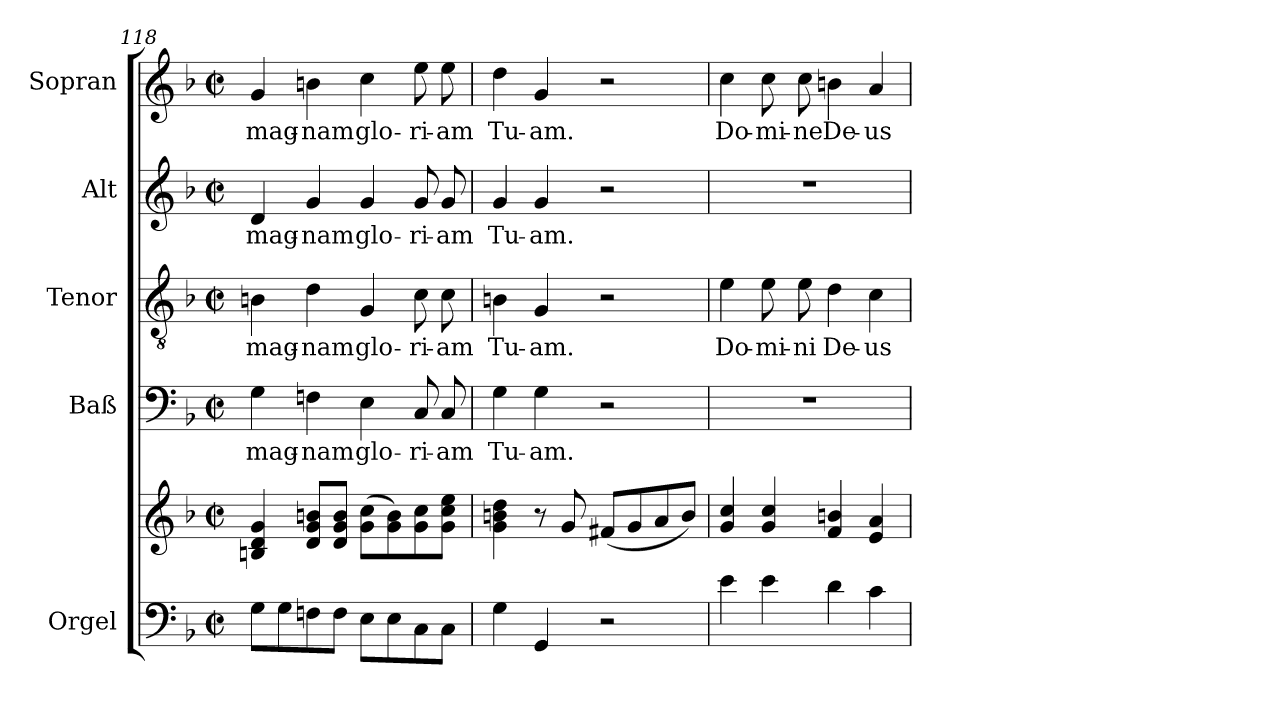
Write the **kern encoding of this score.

**kern	**kern	**kern	**text	**kern	**text	**kern	**text	**kern	**text
*part5	*part5	*part4	*part4	*part3	*part3	*part2	*part2	*part1	*part1
*staff6	*staff5	*staff4	*staff4	*staff3	*staff3	*staff2	*staff2	*staff1	*staff1
*I"Orgel	*	*I"Baß	*	*I"Tenor	*	*I"Alt	*	*I"Sopran	*
*I'Org.	*	*	*	*	*	*	*	*	*
!!LO:PB:g=z
*clefF4	*clefG2	*clefF4	*	*clefGv2	*	*clefG2	*	*clefG2	*
*k[b-]	*k[b-]	*k[b-]	*	*k[b-]	*	*k[b-]	*	*k[b-]	*
*F:	*F:	*F:	*	*F:	*	*F:	*	*F:	*
*M2/2	*M2/2	*M2/2	*	*M2/2	*	*M2/2	*	*M2/2	*
*met(c|)	*met(c|)	*met(c|)	*	*met(c|)	*	*met(c|)	*	*met(c|)	*
=118	=118	=118	=118	=118	=118	=118	=118	=118	=118
!	!	!	!LO:LY:b	!	!LO:LY:b	!	!LO:LY:b	!	!LO:LY:b
8G\L	4Bn/ 4d/ 4g/	4G\	mag-	4Bn\	mag-	4d/	mag-	4g/	mag-
8G\	.	.	.	.	.	.	.	.	.
!	!	!	!LO:LY:b	!	!LO:LY:b	!	!LO:LY:b	!	!LO:LY:b
8Fn\	8d/ 8g/ 8bn/L	4Fn\	-nam	4d\	-nam	4g/	-nam	4bn\	-nam
8F\J	8d/ 8g/ 8b/J	.	.	.	.	.	.	.	.
!	!	!	!LO:LY:b	!	!LO:LY:b	!	!LO:LY:b	!	!LO:LY:b
8E\L	(>8g\ 8cc\L	4E\	glo-	4G/	glo-	4g/	glo-	4cc\	glo-
8E\	8g\ 8b\)	.	.	.	.	.	.	.	.
!	!	!	!LO:LY:b	!	!LO:LY:b	!	!LO:LY:b	!	!LO:LY:b
8C\	8g\ 8cc\	8C/	-ri-	8c\	-ri-	8g/	-ri-	8ee\	-ri-
!	!	!	!LO:LY:b	!	!LO:LY:b	!	!LO:LY:b	!	!LO:LY:b
8C\J	8g\ 8cc\ 8ee\J	8C/	-am	8c\	-am	8g/	-am	8ee\	-am
=119	=119	=119	=119	=119	=119	=119	=119	=119	=119
!	!	!	!LO:LY:b	!	!LO:LY:b	!	!LO:LY:b	!	!LO:LY:b
4G\	4g\ 4bn\ 4dd\	4G\	Tu-	4Bn\	Tu-	4g/	Tu-	4dd\	Tu-
!	!	!	!LO:LY:b	!	!LO:LY:b	!	!LO:LY:b	!	!LO:LY:b
4GG/	8r	4G\	-am.	4G/	-am.	4g/	-am.	4g/	-am.
.	8g/	.	.	.	.	.	.	.	.
2r	(<8f#X/L	2r	.	2r	.	2r	.	2r	.
.	8g/	.	.	.	.	.	.	.	.
.	8a/	.	.	.	.	.	.	.	.
.	8b/J)	.	.	.	.	.	.	.	.
=120	=120	=120	=120	=120	=120	=120	=120	=120	=120
!	!	!	!	!	!LO:LY:b	!	!	!	!LO:LY:b
4e\	4g/ 4cc/	1r	.	4e\	Do-	1r	.	4cc\	Do-
!	!	!	!	!	!LO:LY:b	!	!	!	!LO:LY:b
4e\	4g/ 4cc/	.	.	8e\	-mi-	.	.	8cc\	-mi-
!	!	!	!	!	!LO:LY:b	!	!	!	!LO:LY:b
.	.	.	.	8e\	-ni	.	.	8cc\	-ne
!	!	!	!	!	!LO:LY:b	!	!	!	!LO:LY:b
4d\	4f/ 4bn/	.	.	4d\	De-	.	.	4bn\	De-
!	!	!	!	!	!LO:LY:b	!	!	!	!LO:LY:b
4c\	4e/ 4a/	.	.	4c\	-us	.	.	4a/	-us
=	=	=	=	=	=	=	=	=	=
*-	*-	*-	*-	*-	*-	*-	*-	*-	*-
